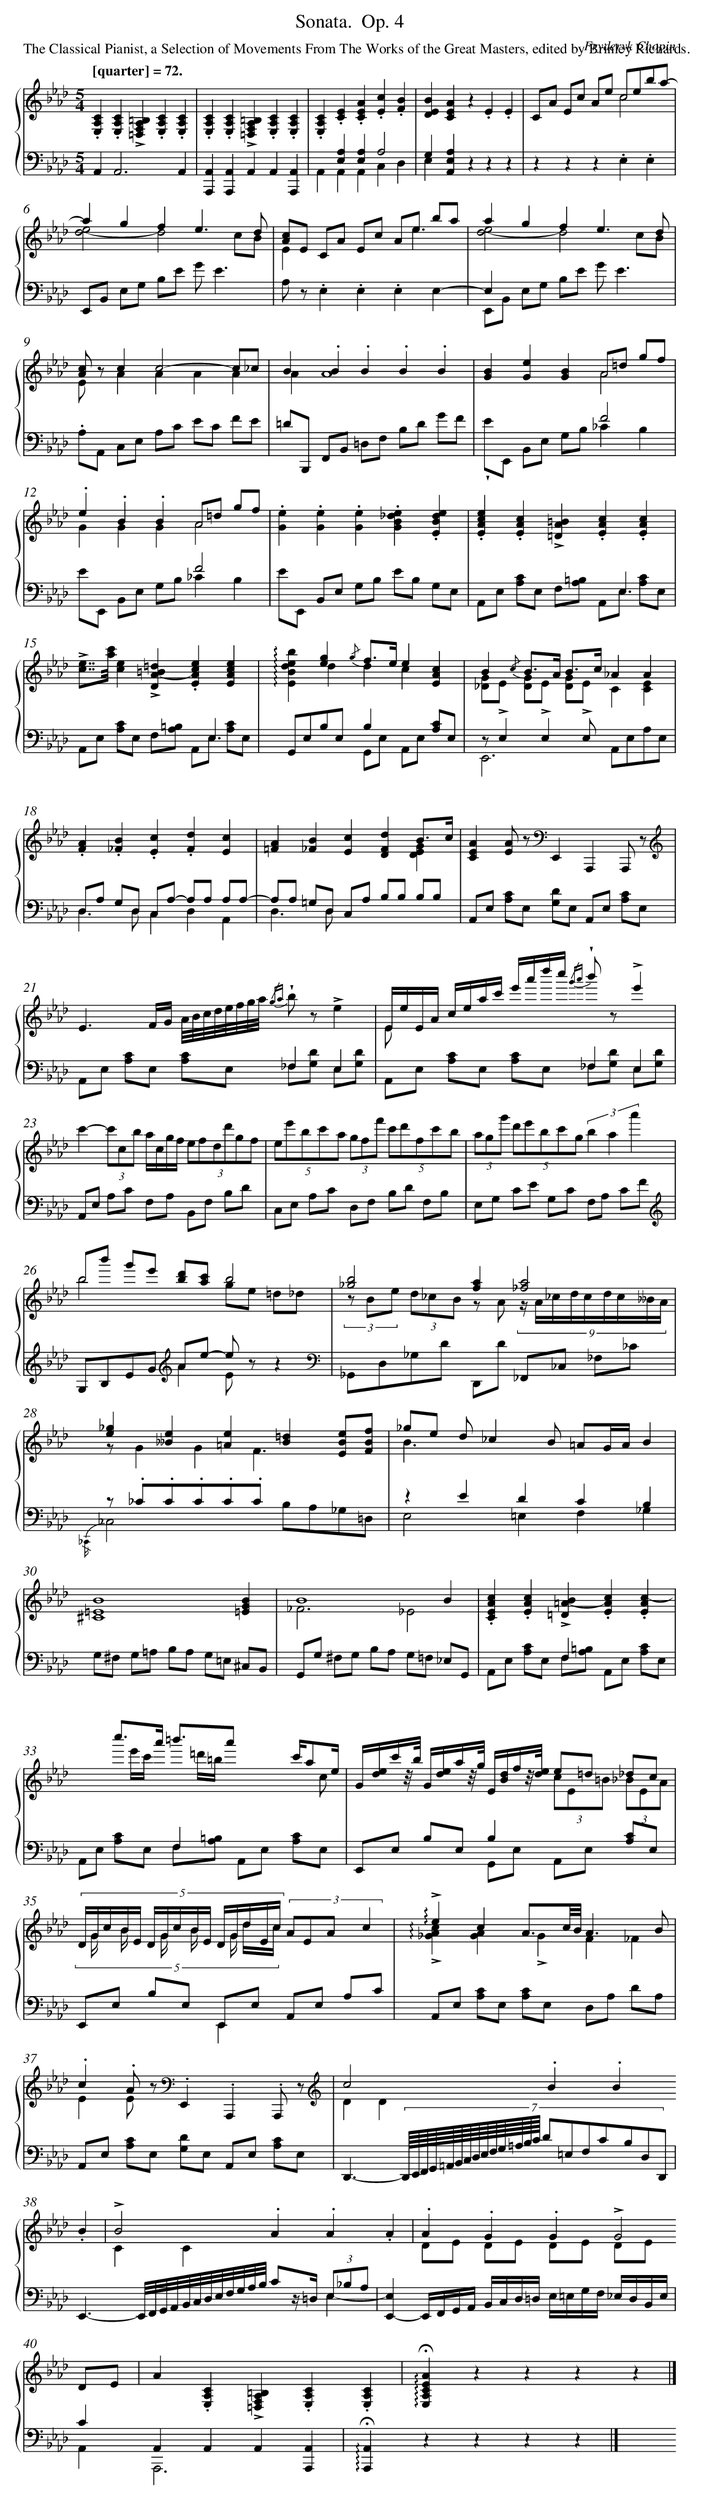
X:1
T: Sonata.	 Op. 4
C: Fryderyk Chopin
L: 1/8
M: 5/4
P: The Classical Pianist, a Selection of Movements From The Works of the Great Masters, edited by Brinley Richards.
Q: "[quarter] = 72."
%%staves {1 2}
V: 1 clef=treble
V: 2 clef=bass
K: Ab
[V:1] .[C2A,2E,2].[C2A,2E,2]!accent![=B,2A,2F,2=D,2].[C2A,2E,2].[C2A,2E,2] |
[V:2] A,,4<A,,4A,,2 |
[V:1] .[C2A,2E,2].[C2A,2E,2]!accent![=B,2A,2F,2=D,2].[C2A,2E,2].[C2A,2E,2] |
[V:2] [A,,2A,,,2][A,,2A,,,2]A,,2A,,2[A,,2A,,,2] |
[V:1] .[C2A,2E,2].[E2C2].[A2E2C2].[c2E2].[B2F2] |
[V:2] x2[A,2E,2][A,2E,2]A,4 & A,,2A,,2A,,2C,2D,2 |
[V:1] [B2E2D2][A2E2C2]z2.E2.E2 |
[V:2] G,2[A,2E,2A,,2]z2z2z2 & E,2x8 |
[V:1] CA Ec Ae ceba- & x6c4 |
[V:2] z2z2z2.E,2.E,2 |
[V:1] a2g2f2e3d & [e4d4-]d4cB |
[V:2] E,,B,, E,G, B,E GE3 |
[V:1] [cA]E CA Ec Ae ba & E2x4xe3 |
[V:2] A, z.E,2.E,2.E,2E,2- |
[V:1] a2g2f2e3d & [e4d4-]d4cB |
[V:2] E,2x4x4 & E,,B,, E,G, B,E GE3 |
[V:1] [cA] zc2c4-c_c & E xA2A2A2A2 |
[V:2] .A,A,, C,E, A,C EC FE |
[V:1] B2.B2.B2.B2.B2 & A2A8 |
[V:2] =DB,,, F,,B,, =D,F, B,D GF |
[V:1] [B2G2][e2G2][B2G2]A=d gf & x6A4 |
[V:2] x6F4 & !wedge!EE,, B,,E, G,B,_C2B,2 |
[V:1] .e2.B2.B2A=d gf & G2G2G2A4 |
[V:2] x6F4 & EE,, B,,E, G,B,_C2B,2 |
[V:1] .[e2G2].[e2G2].[e2G2].[e2_d2B2G2].[e2d2B2E2] |
[V:2] EE,, B,,E, G,B, EB, G,E, |
[V:1] .[e2c2A2E2].[c2A2E2]!accent![=B2A2=D2].[c2A2E2].[c2A2E2] |
[V:2] x6xE,3 & A,,E, [CA,]E, F,[=B,A,] A,,E, [CA,]E, |
[V:1] !accent![ec]>>[c'a][e2c2]!accent![=d2=B2A2-D2].[e2c2A2E2][e2c2A2E2] |
[V:2] x6xE,3 & A,,E, [CA,]E, F,[=B,A,] A,,E, [CA,]E, |
[V:1] x2[g2e2]{/g} f>ee2[c2A2E2] & !arpeggio![b2e2d2B2E2]d2d2c2x2 |
[V:2] G,,E,B,E,B,2x2[CA,]E, & x4G,,E, A,,E,x2 |
[V:1] B2{/c} B>A B>c_A2A2 & [G_D]E [GD]E [GD]EC2[E2C2] |
[V:2] z!accent!E,2!accent!E,2!accent!E,x4 & E,,6A,,E,A,E, |
[V:1] .[A2F2].[B2_F2].[c2E2].[d2F2][c2E2] |
[V:2] D,A, G,D, C,A,- A,A, A,A,- & D,2>D,2C,2D,2A,,2 |
[V:1] [A2=F2][B2_F2][c2E2][d2F2D2]B3/c/ & x8[G2E2D2] |
[V:2] A,A, =G,D, C,A, B,B, B,B, & D,2>D,2x6 |
[V:1] [A2E2C2][AE] z[K:clef=bass]E,,2A,,,2A,,, z[K:clef=treble] |
[V:2] A,,E, [CA,]E, [DG,]E, A,,E, [CA,]E, |
[V:1] E3F/G/ A//B//c//d//e//f//g//a// {/ga} !wedge!b z!accent!e2 |
[V:2] x4>_F,4E,2 & A,,E, [CA,]E, [CA,]E, _F,[DG,] E,[DG,] |
[V:1] E/e/E/A/ c/e/a/c'/ e'/a'/d''/c''/ {/g'a'} !wedge!b' z!accent!e'2 & E xx8 |
[V:2] x4>_F,4E,2 & A,,E, [CA,]E, [CA,]E, _F,[DG,] E,[DG,] |
[V:1] c'2-(3c'cb a/c/g/f/ (3:2:6efdd'gf |
[V:2] A,,E, A,C F,A, B,,F, B,D |
[V:1] (5:4:5ee'bc'a (3gff' (5:4:5c'd'fc'b |
[V:2] C,E, A,C D,F, B,D F,B, |
[V:1] (3agg' (5:4:5d'e'bc'g (3b2 a2 a'2 |
[V:2] E,G, CE G,C F,A, CF |
[V:1] bb' g'e' [d'b][c'a]b4 & b4x2ge =d_d |
[V:2] [K:clef=treble]G,B,EG[K:clef=treble] Ae- e zz2[K:clef=bass] & x4A2E xx2 |
[V:1] [b4_g4][a2f2][a4_f4] & (3z Be (3d_cB z A (9:8:9z/ A/_c/d/c/d/c/__B/A/ |
[V:2] _G,,D,_G,D D,,D _F,,_C, _F,_C |
[V:1] [_g2e2][e2__B2][e2=A2][=d2B2][eBE][fBF] & zG2G2F3x2 |
[V:2] z ._C.C.C.C.Cx4 & {/_C,,/}_C,4x2B,A,_G,=D, |
[V:1] _ge d_c2B =AG/A/B2 & B2>x2x6 |
[V:2] z2E2D2C2B,2 & E,4=E,2F,2_G,2 |
[V:1] [B8=E8^C8][B2G2=E2] |
[V:2] G,^F, G,=A, B,A, G,=E, ^C,B,, |
[V:1] B8B2 & _F6_E4 |
[V:2] G,,G, ^F,G, B,A, G,=F, _E,G,, |
[V:1] .[c2A2E2C2].[c2A2E2]!accent![B2=A2-=D2].[c2A2E2].[c2-A2E2] |
[V:2] x4F,2x4 & A,,E, [CA,]E, F,[=B,A,] A,,E, [CA,]E, |
[V:1] x2c''>a' =b'3/a' x> c'ae/ & x2x/ e'/c'/ x =d'/=b/x2x3/ c |
[V:2] x4F,2x4 & A,,E, [CA,]E, F,[=B,A,] A,,E, [CA,]E, |
[V:1] G/[e/d/]c'/z//b// G/[e/d/]a/z//g// E/[d/B/]f/z//[e//d//] e=d _dc & x6(3cE=B (3_BEA |
[V:2] E,,E, B,E,B,2x2[CA,]E, & x4G,,E, A,,E,x2 |
[V:1] (5:4:15D/G/c/B/E/ D/G/c/B/E/ D/G/d/E/c/ (3:2:5AEA x c2 & (5:4:13x/ G/ x/ B/ x G/ x/ B/ x G/ d/x/c/x4 |
[V:2] E,,E, B,E, E,,E, A,,E, A,C & x4E,,2x4 |
[V:1] !accent!!arpeggio!e2c2A3/c//B//A3B & !accent!!arpeggio![c2A2_G2][A2G2]!accent!G2F2_F2 |
[V:2] A,,E, [CA,]E, [CA,]E, D,A, DA, |
[V:1] .c2.A x[K:clef=bass].E,,2.A,,,2.A,,, z & E2E zx6 |
[V:2] A,,E, [CA,]E, [DG,]E, A,,E, [CA,]E, |
[V:1] [K:clef=treble]c4.B2.B2.B2 & D2D2x6 |
[V:2] D,,3-(7:4:21D,,/8E,,/8F,,/8G,,/8=A,,/8B,,/8C,/8D,/8E,/8F,/8G,/8=A,/8B,/8C/8 D=E,F,CB,D,D,, |
[V:1] !accent!B4.A2.A2.A2 & C2C2x6 |
[V:2] E,,3-E,,//F,,//G,,//A,,//B,,//C,//D,//E,//F,//G,//A,//B,// Cz/=D,/ (3E,_B,A, & x8E,2- |
[V:1] .A2.G2.G2!accent!G4 & DE DE DE DE DE |
[V:2] [E,2E,,2-]E,,/F,,/G,,/A,,/ B,,/C,/D,/=D,/ E,/=E,/G,/F,/ _E,/D,/B,,/E,/ |
[V:1] A2.[C2A,2E,2]!accent![=B,2A,2F,2=D,2].[C2A,2E,2].[C2A,2E,2] |
[V:2] C2A,,2A,,2A,,2[A,,2A,,,2] & A,,4<A,,,4x2 |
[V:1] !fermata!!arpeggio![A2E2C2A,2E,2]z2z2z2z2 |]
[V:2] !fermata!!arpeggio![A,,2A,,,2]z2z2z2z2 |]
